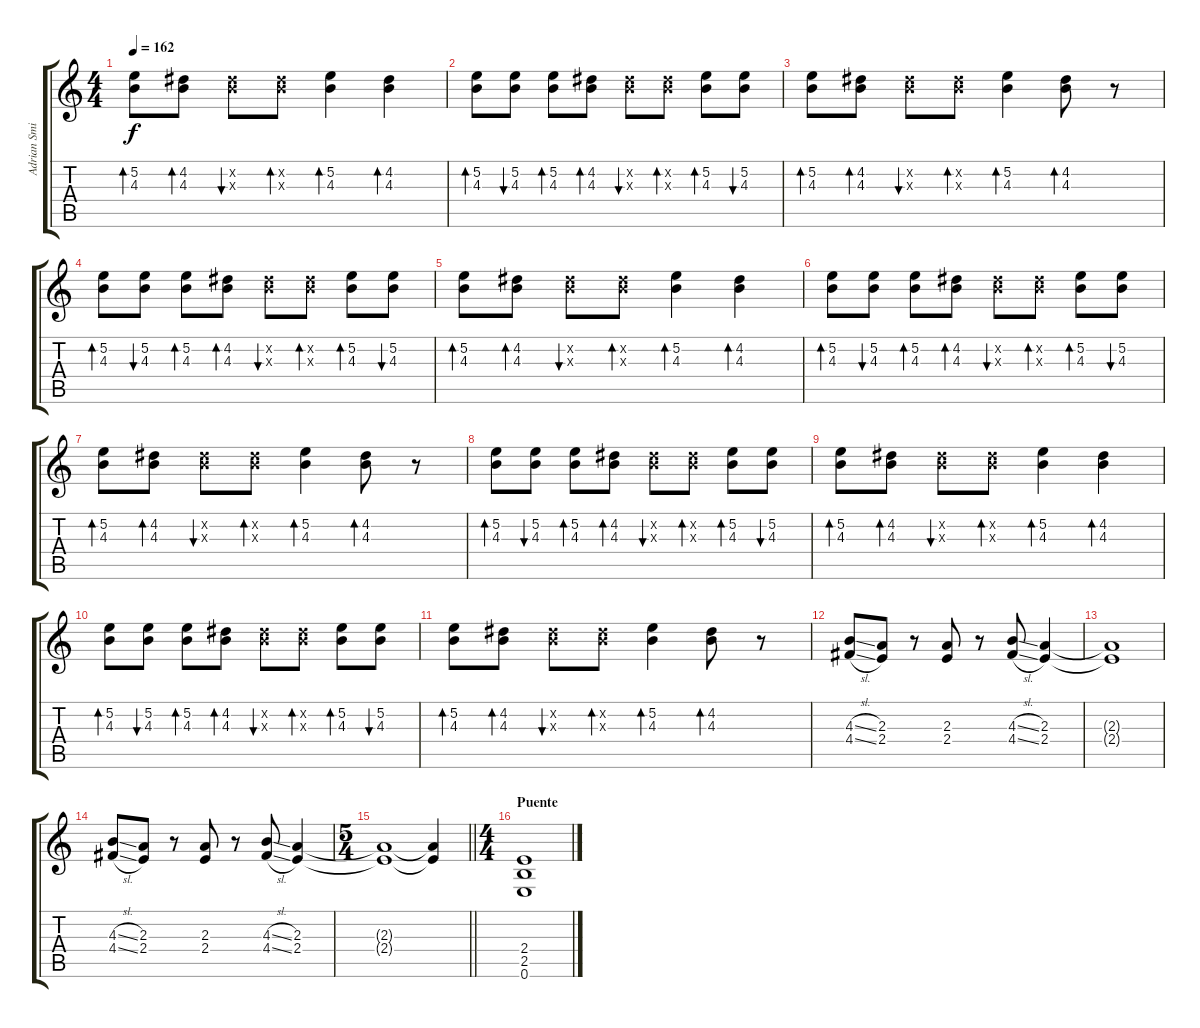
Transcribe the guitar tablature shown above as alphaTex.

\track ("Adrian Smith" "Adrian Smi") {instrument overdrivenguitar}
\staff {score tabs}
\tuning (E4 B3 G3 D3 A2 E2) {hide}
\ts (4 4)
\tempo 162
\clef g2
\ks c
(5.2 4.3).8{bd 30 dy f} (4.2 4.3).8{bd 30} (4.2{x} 4.3{x}).8{bu 30} (4.2{x} 4.3{x}).8{bd 30} (5.2 4.3).4{bd 30} (4.2 4.3).4{bd 30} |
(5.2 4.3).8{bd 30} (5.2 4.3).8{bu 30} (5.2 4.3).8{bd 30} (4.2 4.3).8{bd 30} (4.2{x} 4.3{x}).8{bu 30} (4.2{x} 4.3{x}).8{bd 30} (5.2 4.3).8{bd 30} (5.2 4.3).8{bu 30} |
(5.2 4.3).8{bd 30} (4.2 4.3).8{bd 30} (4.2{x} 4.3{x}).8{bu 30} (4.2{x} 4.3{x}).8{bd 30} (5.2 4.3).4{bd 30} (4.2 4.3).8{bd 30} r.8 |
(5.2 4.3).8{bd 30} (5.2 4.3).8{bu 30} (5.2 4.3).8{bd 30} (4.2 4.3).8{bd 30} (4.2{x} 4.3{x}).8{bu 30} (4.2{x} 4.3{x}).8{bd 30} (5.2 4.3).8{bd 30} (5.2 4.3).8{bu 30} |
(5.2 4.3).8{bd 30} (4.2 4.3).8{bd 30} (4.2{x} 4.3{x}).8{bu 30} (4.2{x} 4.3{x}).8{bd 30} (5.2 4.3).4{bd 30} (4.2 4.3).4{bd 30} |
(5.2 4.3).8{bd 30} (5.2 4.3).8{bu 30} (5.2 4.3).8{bd 30} (4.2 4.3).8{bd 30} (4.2{x} 4.3{x}).8{bu 30} (4.2{x} 4.3{x}).8{bd 30} (5.2 4.3).8{bd 30} (5.2 4.3).8{bu 30} |
(5.2 4.3).8{bd 30} (4.2 4.3).8{bd 30} (4.2{x} 4.3{x}).8{bu 30} (4.2{x} 4.3{x}).8{bd 30} (5.2 4.3).4{bd 30} (4.2 4.3).8{bd 30} r.8 |
(5.2 4.3).8{bd 30} (5.2 4.3).8{bu 30} (5.2 4.3).8{bd 30} (4.2 4.3).8{bd 30} (4.2{x} 4.3{x}).8{bu 30} (4.2{x} 4.3{x}).8{bd 30} (5.2 4.3).8{bd 30} (5.2 4.3).8{bu 30} |
(5.2 4.3).8{bd 30} (4.2 4.3).8{bd 30} (4.2{x} 4.3{x}).8{bu 30} (4.2{x} 4.3{x}).8{bd 30} (5.2 4.3).4{bd 30} (4.2 4.3).4{bd 30} |
(5.2 4.3).8{bd 30} (5.2 4.3).8{bu 30} (5.2 4.3).8{bd 30} (4.2 4.3).8{bd 30} (4.2{x} 4.3{x}).8{bu 30} (4.2{x} 4.3{x}).8{bd 30} (5.2 4.3).8{bd 30} (5.2 4.3).8{bu 30} |
(5.2 4.3).8{bd 30} (4.2 4.3).8{bd 30} (4.2{x} 4.3{x}).8{bu 30} (4.2{x} 4.3{x}).8{bd 30} (5.2 4.3).4{bd 30} (4.2 4.3).8{bd 30} r.8 |
(4.3{sl} 4.4{sl}).8 (2.3 2.4).8 r.8 (2.3 2.4).8 r.8 (4.3{sl} 4.4{sl}).8 (2.3 2.4).4 |
(2.3{t} 2.4{t}).1 |
(4.3{sl} 4.4{sl}).8 (2.3 2.4).8 r.8 (2.3 2.4).8 r.8 (4.3{sl} 4.4{sl}).8 (2.3 2.4).4 |
\ts (5 4)
\barLineRight lightlight
(2.3{t} 2.4{t}).1 (2.3{t} 2.4{t}).4 |
\ts (4 4)
\section ("" "Puente")
(2.4 2.5 0.6).1
